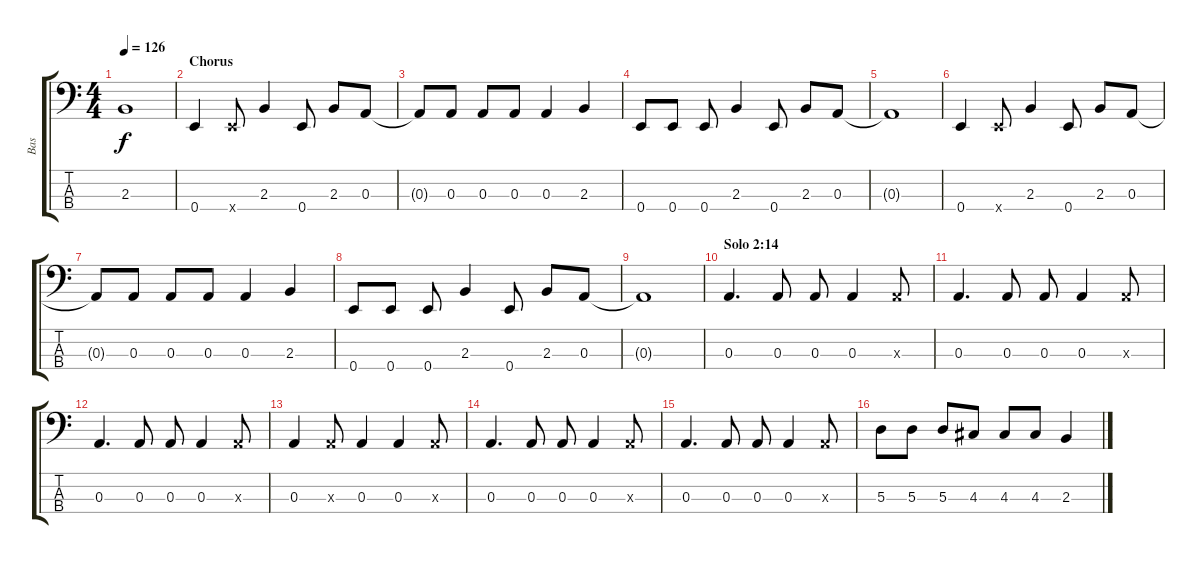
\track ("Bas" "Bas") {instrument electricbassfinger}
\staff {score tabs}
\tuning (G2 D2 A1 E1) {hide}
\ts (4 4)
\tempo 126
\clef f4
\ks c
2.3{t}.1{dy f} |
\section ("" "Chorus")
0.4.4 0.4{x}.8 2.3.4 0.4.8 2.3.8 0.3.8 |
0.3{t}.8 0.3.8 0.3.8 0.3.8 0.3.4 2.3.4 |
0.4.8 0.4.8 0.4.8 2.3.4 0.4.8 2.3.8 0.3.8 |
0.3{t}.1 |
0.4.4 0.4{x}.8 2.3.4 0.4.8 2.3.8 0.3.8 |
0.3{t}.8 0.3.8 0.3.8 0.3.8 0.3.4 2.3.4 |
0.4.8 0.4.8 0.4.8 2.3.4 0.4.8 2.3.8 0.3.8 |
0.3{t}.1 |
\section ("" "Solo 2:14")
0.3.4{d} 0.3.8 0.3.8 0.3.4 0.3{x}.8 |
0.3.4{d} 0.3.8 0.3.8 0.3.4 0.3{x}.8 |
0.3.4{d} 0.3.8 0.3.8 0.3.4 0.3{x}.8 |
0.3.4 0.3{x}.8 0.3.4 0.3.4 0.3{x}.8 |
0.3.4{d} 0.3.8 0.3.8 0.3.4 0.3{x}.8 |
0.3.4{d} 0.3.8 0.3.8 0.3.4 0.3{x}.8 |
5.3.8 5.3.8 5.3.8 4.3.8 4.3.8 4.3.8 2.3.4
